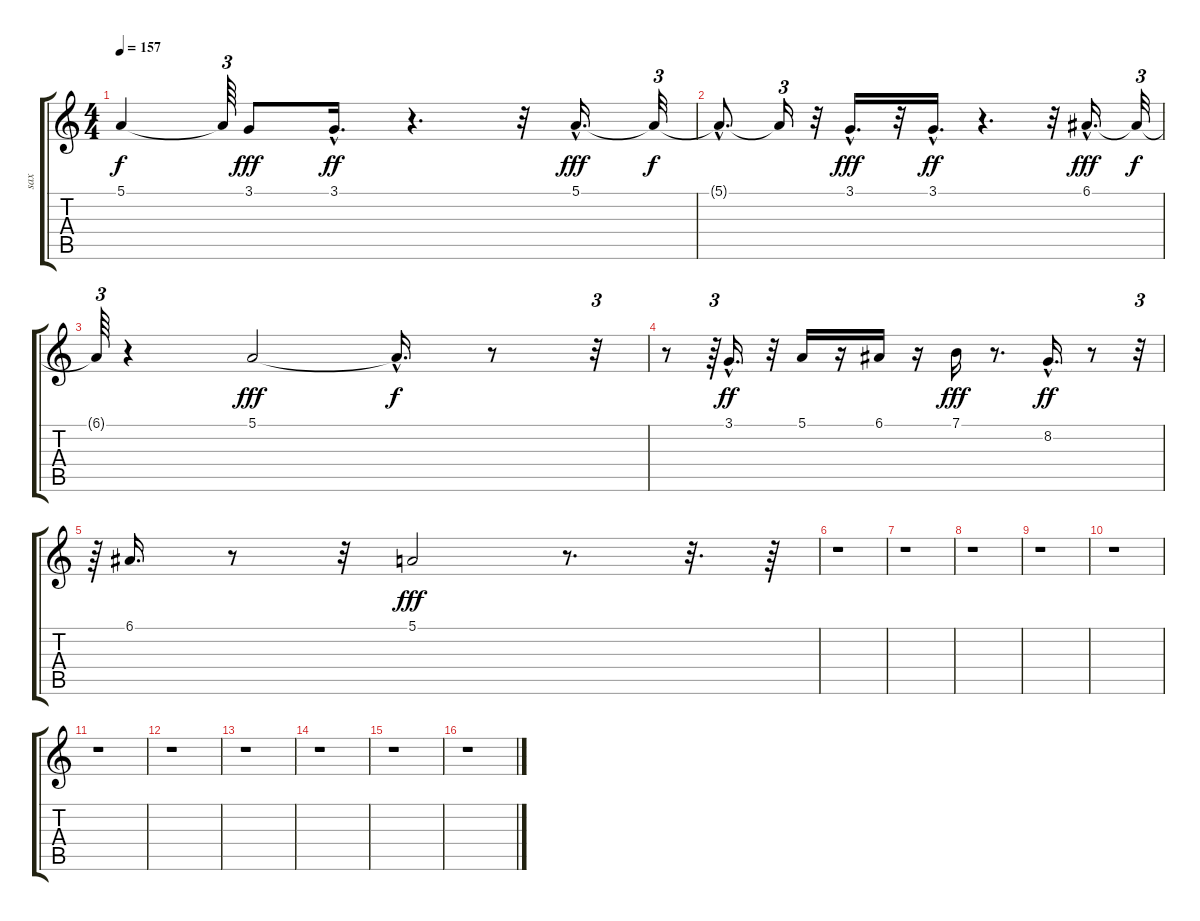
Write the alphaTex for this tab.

\track ("sax     " "sax     ") {instrument altosax}
\staff {score tabs}
\tuning (E4 B3 G3 D3 A2 E2) {hide}
\ts (4 4)
\tempo 157
\clef g2
\ks c
5.1{t}.4{dy f} 5.1{t}.64{tu (3 2)} 3.1.8{dy fff} 3.1{hac}.16{d dy ff} r.4{d} r.32 5.1{hac}.16{d dy fff} 5.1{t}.32{tu (3 2) dy f} |
5.1{hac t}.8{d} 5.1{t}.16{tu (3 2)} r.32 3.1{hac}.16{d dy fff} r.32 3.1{hac}.16{d dy ff} r.4{d} r.32 6.1{hac}.16{d dy fff} 6.1{t}.32{tu (3 2) dy f} |
6.1{t}.64{tu (3 2)} r.4 5.1.2{dy fff} 5.1{hac t}.16{d dy f} r.8 r.32{tu (3 2)} |
r.8 r.64{tu (3 2)} 3.1{hac}.16{d dy ff} r.32 5.1.16 r.16 6.1.16 r.16 7.1.16{dy fff} r.8{d} 8.2{hac}.16{d dy ff} r.8 r.32{tu (3 2)} |
r.64{tu (3 2)} 6.1.16{d} r.8 r.32 5.1.2{dy fff} r.8{d} r.32{d} r.64 |
r.1 |
r.1 |
r.1 |
r.1 |
r.1 |
r.1 |
r.1 |
r.1 |
r.1 |
r.1 |
r.1
